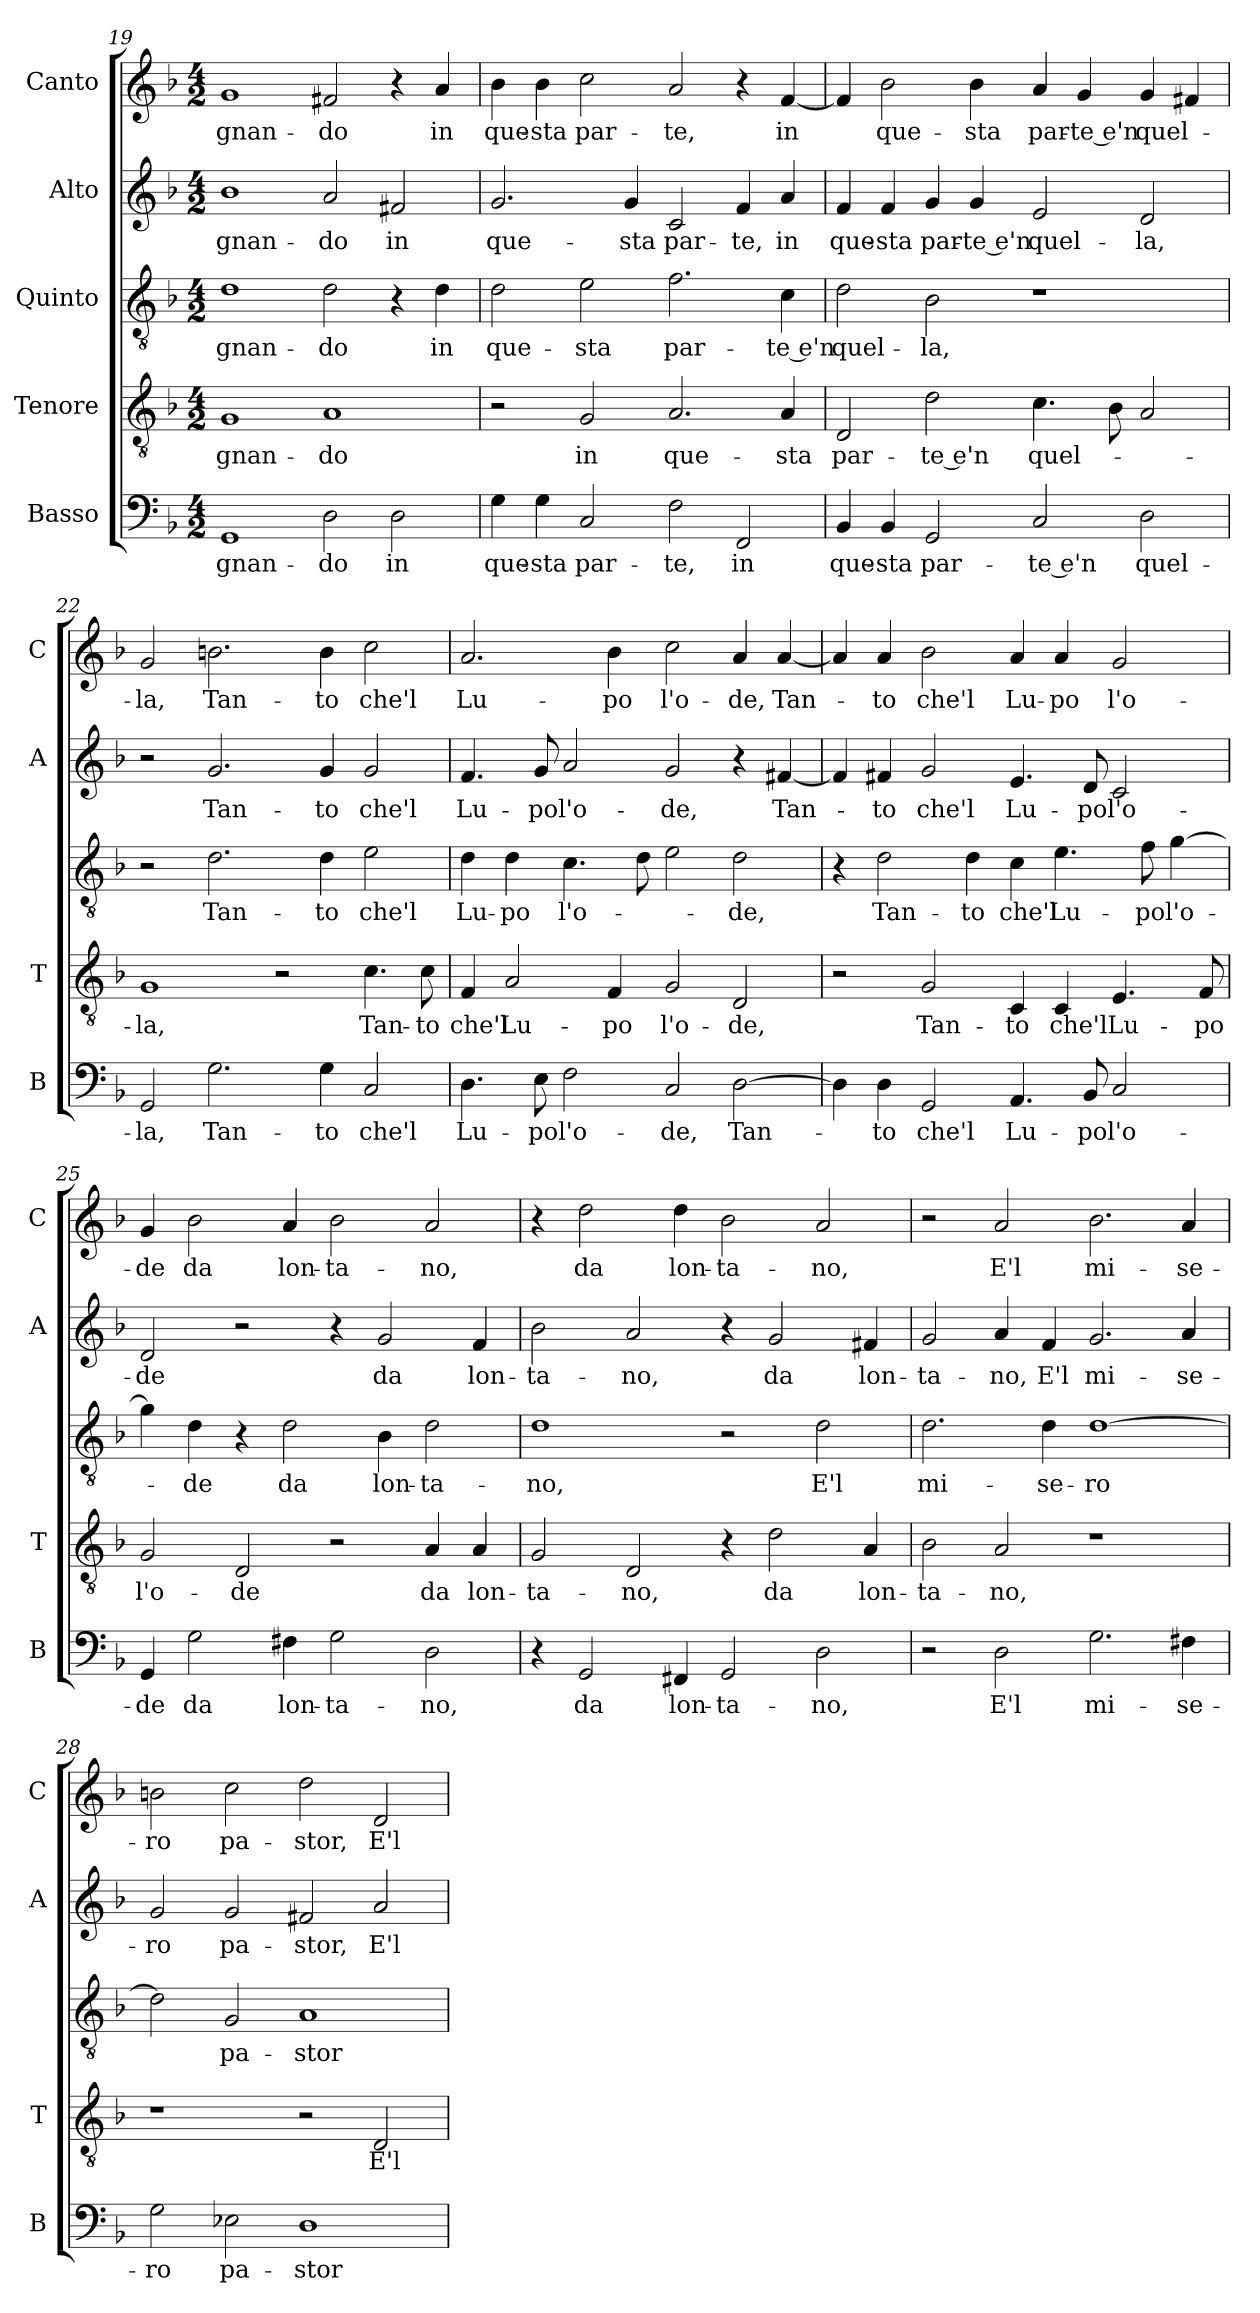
**kern	**text	**kern	**text	**kern	**text	**kern	**text	**kern	**text
*part5	*part5	*part4	*part4	*part3	*part3	*part2	*part2	*part1	*part1
*staff5	*staff5	*staff4	*staff4	*staff3	*staff3	*staff2	*staff2	*staff1	*staff1
*I"Basso	*	*I"Tenore	*	*I"Quinto	*	*I"Alto	*	*I"Canto	*
*I'B	*	*I'T	*	*	*	*I'A	*	*I'C	*
*clefF4	*	*clefGv2	*	*clefGv2	*	*clefG2	*	*clefG2	*
*k[b-]	*	*k[b-]	*	*k[b-]	*	*k[b-]	*	*k[b-]	*
*F:	*	*F:	*	*F:	*	*F:	*	*F:	*
*M4/2	*	*M4/2	*	*M4/2	*	*M4/2	*	*M4/2	*
=19	=19	=19	=19	=19	=19	=19	=19	=19	=19
!	!LO:LY:b	!	!LO:LY:b	!	!LO:LY:b	!	!LO:LY:b	!	!LO:LY:b
1GG	-gnan-	1G	-gnan-	1d	-gnan-	1b-	-gnan-	1g	-gnan-
!	!LO:LY:b	!	!LO:LY:b	!	!LO:LY:b	!	!LO:LY:b	!	!LO:LY:b
2D\	-do	1A	-do	2d\	-do	2a/	-do	2f#X/	-do
!	!LO:LY:b	!	!	!	!	!	!LO:LY:b	!	!
2D\	in	.	.	4r	.	2f#X/	in	4r	.
!	!	!	!	!	!LO:LY:b	!	!	!	!LO:LY:b
.	.	.	.	4d\	in	.	.	4a/	in
=20	=20	=20	=20	=20	=20	=20	=20	=20	=20
!	!LO:LY:b	!	!	!	!LO:LY:b	!	!LO:LY:b	!	!LO:LY:b
4G\	que-	2r	.	2d\	que-	2.g/	que-	4b-\	que-
!	!LO:LY:b	!	!	!	!	!	!	!	!LO:LY:b
4G\	-sta	.	.	.	.	.	.	4b-\	-sta
!	!LO:LY:b	!	!LO:LY:b	!	!LO:LY:b	!	!	!	!LO:LY:b
2C/	par-	2G/	in	2e\	-sta	.	.	2cc\	par-
!	!	!	!	!	!	!	!LO:LY:b	!	!
.	.	.	.	.	.	4g/	-sta	.	.
!	!LO:LY:b	!	!LO:LY:b	!	!LO:LY:b	!	!LO:LY:b	!	!LO:LY:b
2F\	-te,	2.A/	que-	2.f\	par-	2c/	par-	2a/	-te,
!	!LO:LY:b	!	!	!	!	!	!LO:LY:b	!	!
2FF/	in	.	.	.	.	4f/	-te,	4r	.
!	!	!	!LO:LY:b	!	!LO:LY:b	!	!LO:LY:b	!	!LO:LY:b
.	.	4A/	-sta	4c\	-te e'n	4a/	in	[4f/	in
=21	=21	=21	=21	=21	=21	=21	=21	=21	=21
!	!LO:LY:b	!	!LO:LY:b	!	!LO:LY:b	!	!LO:LY:b	!	!
4BB-/	que-	2D/	par-	2d\	quel-	4f/	que-	4f/]	.
!	!LO:LY:b	!	!	!	!	!	!LO:LY:b	!	!LO:LY:b
4BB-/	-sta	.	.	.	.	4f/	-sta	2b-\	que-
!	!LO:LY:b	!	!LO:LY:b	!	!LO:LY:b	!	!LO:LY:b	!	!
2GG/	par-	2d\	-te e'n	2B-\	-la,	4g/	par-	.	.
!	!	!	!	!	!	!	!LO:LY:b	!	!LO:LY:b
.	.	.	.	.	.	4g/	-te e'n	4b-\	-sta
!	!LO:LY:b	!	!LO:LY:b	!	!	!	!LO:LY:b	!	!LO:LY:b
2C/	-te e'n	4.c\	quel-	1r	.	2e/	quel-	4a/	par-
!	!	!	!	!	!	!	!	!	!LO:LY:b
.	.	.	.	.	.	.	.	4g/	-te e'n
.	.	8B-\	.	.	.	.	.	.	.
!	!LO:LY:b	!	!	!	!	!	!LO:LY:b	!	!LO:LY:b
2D\	quel-	2A/	.	.	.	2d/	-la,	4g/	quel-
.	.	.	.	.	.	.	.	4f#X/	.
!!LO:PB:g=z
=22	=22	=22	=22	=22	=22	=22	=22	=22	=22
!	!LO:LY:b	!	!LO:LY:b	!	!	!	!	!	!LO:LY:b
2GG/	-la,	1G	-la,	2r	.	2r	.	2g/	-la,
!	!LO:LY:b	!	!	!	!LO:LY:b	!	!LO:LY:b	!	!LO:LY:b
2.G\	Tan-	.	.	2.d\	Tan-	2.g/	Tan-	2.bn\	Tan-
.	.	2r	.	.	.	.	.	.	.
!	!LO:LY:b	!	!	!	!LO:LY:b	!	!LO:LY:b	!	!LO:LY:b
4G\	-to	.	.	4d\	-to	4g/	-to	4b\	-to
!	!LO:LY:b	!	!LO:LY:b	!	!LO:LY:b	!	!LO:LY:b	!	!LO:LY:b
2C/	che'l	4.c\	Tan-	2e\	che'l	2g/	che'l	2cc\	che'l
!	!	!	!LO:LY:b	!	!	!	!	!	!
.	.	8c\	-to	.	.	.	.	.	.
=23	=23	=23	=23	=23	=23	=23	=23	=23	=23
!	!LO:LY:b	!	!LO:LY:b	!	!LO:LY:b	!	!LO:LY:b	!	!LO:LY:b
4.D\	Lu-	4F/	che'l	4d\	Lu-	4.f/	Lu-	2.a/	Lu-
!	!	!	!LO:LY:b	!	!LO:LY:b	!	!	!	!
.	.	2A/	Lu-	4d\	-po	.	.	.	.
!	!LO:LY:b	!	!	!	!	!	!LO:LY:b	!	!
8E\	-po	.	.	.	.	8g/	-po	.	.
!	!LO:LY:b	!	!	!	!LO:LY:b	!	!LO:LY:b	!	!
2F\	l'o-	.	.	4.c\	l'o-	2a/	l'o-	.	.
!	!	!	!LO:LY:b	!	!	!	!	!	!LO:LY:b
.	.	4F/	-po	.	.	.	.	4b-\	-po
.	.	.	.	8d\	.	.	.	.	.
!	!LO:LY:b	!	!LO:LY:b	!	!	!	!LO:LY:b	!	!LO:LY:b
2C/	-de,	2G/	l'o-	2e\	.	2g/	-de,	2cc\	l'o-
!	!LO:LY:b	!	!LO:LY:b	!	!LO:LY:b	!	!	!	!LO:LY:b
[2D\	Tan-	2D/	-de,	2d\	-de,	4r	.	4a/	-de,
!	!	!	!	!	!	!	!LO:LY:b	!	!LO:LY:b
.	.	.	.	.	.	[4f#X/	Tan-	[4a/	Tan-
=24	=24	=24	=24	=24	=24	=24	=24	=24	=24
4D\]	.	2r	.	4r	.	4f#/]	.	4a/]	.
!	!LO:LY:b	!	!	!	!LO:LY:b	!	!LO:LY:b	!	!LO:LY:b
4D\	-to	.	.	2d\	Tan-	4f#X/	-to	4a/	-to
!	!LO:LY:b	!	!LO:LY:b	!	!	!	!LO:LY:b	!	!LO:LY:b
2GG/	che'l	2G/	Tan-	.	.	2g/	che'l	2b-\	che'l
!	!	!	!	!	!LO:LY:b	!	!	!	!
.	.	.	.	4d\	-to	.	.	.	.
!	!LO:LY:b	!	!LO:LY:b	!	!LO:LY:b	!	!LO:LY:b	!	!LO:LY:b
4.AA/	Lu-	4C/	-to	4c\	che'l	4.e/	Lu-	4a/	Lu-
!	!	!	!LO:LY:b	!	!LO:LY:b	!	!	!	!LO:LY:b
.	.	4C/	che'l	4.e\	Lu-	.	.	4a/	-po
!	!LO:LY:b	!	!	!	!	!	!LO:LY:b	!	!
8BB-/	-po	.	.	.	.	8d/	-po	.	.
!	!LO:LY:b	!	!LO:LY:b	!	!	!	!LO:LY:b	!	!LO:LY:b
2C/	l'o-	4.E/	Lu-	.	.	2c/	l'o-	2g/	l'o-
!	!	!	!	!	!LO:LY:b	!	!	!	!
.	.	.	.	8f\	-po	.	.	.	.
!	!	!	!	!	!LO:LY:b	!	!	!	!
.	.	.	.	[4g\	l'o-	.	.	.	.
!	!	!	!LO:LY:b	!	!	!	!	!	!
.	.	8F/	-po	.	.	.	.	.	.
=25	=25	=25	=25	=25	=25	=25	=25	=25	=25
!	!LO:LY:b	!	!LO:LY:b	!	!	!	!LO:LY:b	!	!LO:LY:b
4GG/	-de	2G/	l'o-	4g\]	.	2d/	-de	4g/	-de
!	!LO:LY:b	!	!	!	!LO:LY:b	!	!	!	!LO:LY:b
2G\	da	.	.	4d\	-de	.	.	2b-\	da
!	!	!	!LO:LY:b	!	!	!	!	!	!
.	.	2D/	-de	4r	.	2r	.	.	.
!	!LO:LY:b	!	!	!	!LO:LY:b	!	!	!	!LO:LY:b
4F#X\	lon-	.	.	2d\	da	.	.	4a/	lon-
!	!LO:LY:b	!	!	!	!	!	!	!	!LO:LY:b
2G\	-ta-	2r	.	.	.	4r	.	2b-\	-ta-
!	!	!	!	!	!LO:LY:b	!	!LO:LY:b	!	!
.	.	.	.	4B-\	lon-	2g/	da	.	.
!	!LO:LY:b	!	!LO:LY:b	!	!LO:LY:b	!	!	!	!LO:LY:b
2D\	-no,	4A/	da	2d\	-ta-	.	.	2a/	-no,
!	!	!	!LO:LY:b	!	!	!	!LO:LY:b	!	!
.	.	4A/	lon-	.	.	4f/	lon-	.	.
!!LO:LB:g=z
=26	=26	=26	=26	=26	=26	=26	=26	=26	=26
!	!	!	!LO:LY:b	!	!LO:LY:b	!	!LO:LY:b	!	!
4r	.	2G/	-ta-	1d	-no,	2b-\	-ta-	4r	.
!	!LO:LY:b	!	!	!	!	!	!	!	!LO:LY:b
2GG/	da	.	.	.	.	.	.	2dd\	da
!	!	!	!LO:LY:b	!	!	!	!LO:LY:b	!	!
.	.	2D/	-no,	.	.	2a/	-no,	.	.
!	!LO:LY:b	!	!	!	!	!	!	!	!LO:LY:b
4FF#X/	lon-	.	.	.	.	.	.	4dd\	lon-
!	!LO:LY:b	!	!	!	!	!	!	!	!LO:LY:b
2GG/	-ta-	4r	.	2r	.	4r	.	2b-\	-ta-
!	!	!	!LO:LY:b	!	!	!	!LO:LY:b	!	!
.	.	2d\	da	.	.	2g/	da	.	.
!	!LO:LY:b	!	!	!	!LO:LY:b	!	!	!	!LO:LY:b
2D\	-no,	.	.	2d\	E'l	.	.	2a/	-no,
!	!	!	!LO:LY:b	!	!	!	!LO:LY:b	!	!
.	.	4A/	lon-	.	.	4f#X/	lon-	.	.
=27	=27	=27	=27	=27	=27	=27	=27	=27	=27
!	!	!	!LO:LY:b	!	!LO:LY:b	!	!LO:LY:b	!	!
2r	.	2B-\	-ta-	2.d\	mi-	2g/	-ta-	2r	.
!	!LO:LY:b	!	!LO:LY:b	!	!	!	!LO:LY:b	!	!LO:LY:b
2D\	E'l	2A/	-no,	.	.	4a/	-no,	2a/	E'l
!	!	!	!	!	!LO:LY:b	!	!LO:LY:b	!	!
.	.	.	.	4d\	-se-	4f/	E'l	.	.
!	!LO:LY:b	!	!	!	!LO:LY:b	!	!LO:LY:b	!	!LO:LY:b
2.G\	mi-	1r	.	[1d	-ro	2.g/	mi-	2.b-\	mi-
!	!LO:LY:b	!	!	!	!	!	!LO:LY:b	!	!LO:LY:b
4F#X\	-se-	.	.	.	.	4a/	-se-	4a/	-se-
=28	=28	=28	=28	=28	=28	=28	=28	=28	=28
!	!LO:LY:b	!	!	!	!	!	!LO:LY:b	!	!LO:LY:b
2G\	-ro	1r	.	2d\]	.	2g/	-ro	2bn\	-ro
!	!LO:LY:b	!	!	!	!LO:LY:b	!	!LO:LY:b	!	!LO:LY:b
2E-X\	pa-	.	.	2G/	pa-	2g/	pa-	2cc\	pa-
!	!LO:LY:b	!	!	!	!LO:LY:b	!	!LO:LY:b	!	!LO:LY:b
1D	-stor	2r	.	1A	-stor	2f#X/	-stor,	2dd\	-stor,
!	!	!	!LO:LY:b	!	!	!	!LO:LY:b	!	!LO:LY:b
.	.	2D/	E'l	.	.	2a/	E'l	2d/	E'l
=	=	=	=	=	=	=	=	=	=
*-	*-	*-	*-	*-	*-	*-	*-	*-	*-
